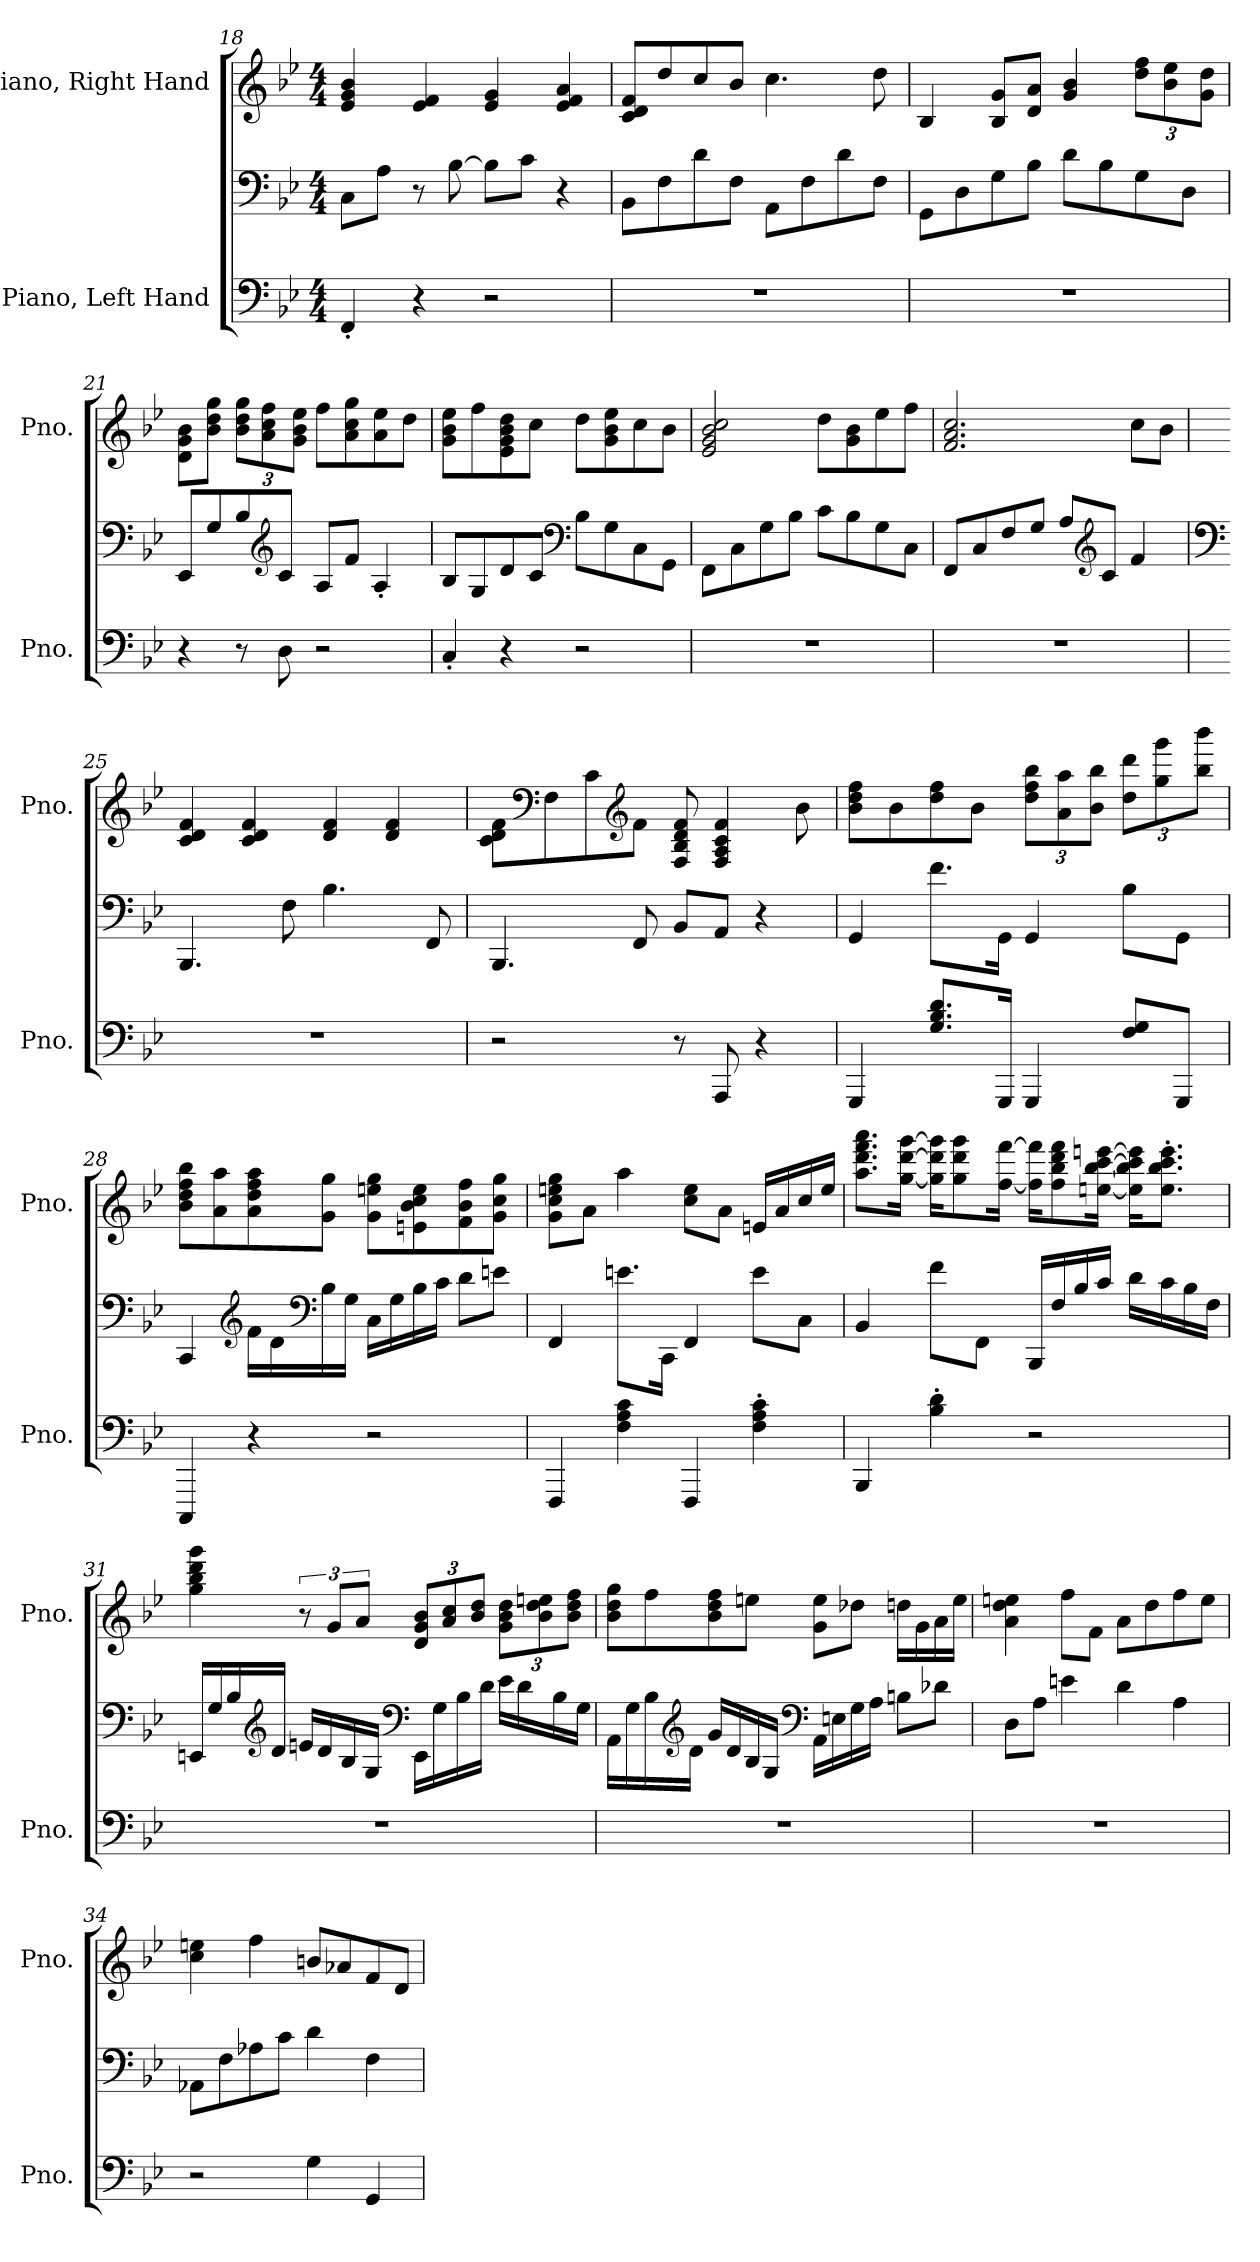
**kern	**kern	**kern
*part2	*part2	*part1
*staff3	*staff2	*staff1
*I"Piano, Left Hand	*	*I"Piano, Right Hand
*I'Pno.	*	*I'Pno.
*clefF4	*clefF4	*clefG2
*k[b-e-]	*k[b-e-]	*k[b-e-]
*M4/4	*M4/4	*M4/4
=18	=18	=18
4FF'/	8C\L	4e-/ 4g/ 4b-/
.	8A\J	.
4r	8r	4e-/ 4f/
.	[8B-\	.
2r	8B-\L]	4e-/ 4g/
.	8c\J	.
.	4r	4e-/ 4f/ 4a/
=19	=19	=19
1r	8BB-\L	8c/ 8d/ 8f/L
.	8F\	8dd/
.	8d\	8cc/
.	8F\J	8b-/J
.	8AA\L	4.cc\
.	8F\	.
.	8d\	.
.	8F\J	8dd\
!!LO:LB:g=z
=20	=20	=20
1r	8GG\L	4B-/
.	8D\	.
.	8G\	8B-/ 8g/L
.	8B-\J	8d/ 8a/J
.	8d\L	4g/ 4b-/
.	8B-\	.
*	*	*Xbrackettup
.	8G\	12dd\ 12ff\L
.	.	12b-\ 12ee-\
.	8D\J	.
.	.	12g\ 12dd\J
=21	=21	=21
4r	8EE-/L	8d\ 8g\ 8b-\L
.	8G/	8b-\ 8dd\ 8gg\J
8r	8B-/	12b-\ 12dd\ 12gg\L
.	.	12a\ 12cc\ 12ff\
*	*clefG2	*
8D\	8c/J	.
.	.	12g\ 12b-\ 12ee-\J
2r	8A/L	8ff\L
.	8f/J	8a\ 8cc\ 8gg\
.	4A'/	8a\ 8ee-\
.	.	8dd\J
=22	=22	=22
4C'/	8B-/L	8g\ 8b-\ 8ee-\L
.	8G/	8ff\
4r	8d/	8e-\ 8g\ 8b-\ 8dd\
.	8c/J	8cc\J
*	*clefF4	*
2r	8B-\L	8dd\L
.	8G\	8g\ 8b-\ 8ee-\
.	8C\	8cc\
.	8GG\J	8b-\J
=23	=23	=23
1r	8FF\L	2e-/ 2g/ 2b-/ 2cc/
.	8C\	.
.	8G\	.
.	8B-\J	.
.	8c\L	8dd\L
.	8B-\	8g\ 8b-\
.	8G\	8ee-\
.	8C\J	8ff\J
!!LO:LB:g=z
=24	=24	=24
1r	8FF/L	2.f/ 2.a/ 2.cc/
.	8C/	.
.	8F/	.
.	8G/J	.
.	8A/L	.
*	*clefG2	*
.	8c/J	.
.	4f/	8cc\L
.	.	8b-\J
=25	=25	=25
*	*clefF4	*
1r	4.BBB-/	4c/ 4d/ 4f/
.	.	4c/ 4d/ 4f/
.	8F\	.
.	4.B-\	4d/ 4f/
.	.	4d/ 4f/
.	8FF/	.
=26	=26	=26
2r	4.BBB-/	8c\ 8d\ 8f\L
*	*	*clefF4
.	.	8F\
.	.	8c\
*	*	*clefG2
.	8FF/	8f\J
8r	8BB-/L	8F/ 8B-/ 8d/ 8f/
8AAA/	8AA/J	4F/ 4A/ 4c/ 4f/
4r	4r	.
.	.	8b-\
!!LO:LB:g=z
=27	=27	=27
4GGG/	4GG/	8b-\ 8dd\ 8ff\L
.	.	8b-\
8.G/ 8.B-/ 8.d/L	8.f\L	8dd\ 8ff\
.	.	8b-\J
16GGG/Jk	16GG\Jk	.
4GGG/	4GG/	12dd\ 12ff\ 12bb-\L
.	.	12a\ 12aa\
.	.	12b-\ 12bb-\J
8F/ 8G/L	8B-\L	12dd\ 12ddd\L
.	.	12gg\ 12ggg\
8GGG/J	8GG\J	.
.	.	12bb-\ 12bbb-\J
=28	=28	=28
4CCC/	4CC/	8b-\ 8dd\ 8ff\ 8bb-\L
.	.	8a\ 8aa\
*	*clefG2	*
4r	16f\LL	8a\ 8dd\ 8ff\ 8aa\
.	16d\	.
*	*clefF4	*
.	16B-\	8g\ 8gg\J
.	16G\JJ	.
2r	16C\LL	8g\ 8een\ 8gg\L
.	16G\	.
.	16B-\	8en\ 8b-\ 8cc\ 8ee\
.	16c\JJ	.
.	8d\L	8f\ 8b-\ 8ff\
.	8en\J	8g\ 8cc\ 8gg\J
=29	=29	=29
4FFF/	4FF/	8g\ 8cc\ 8een\ 8gg\L
.	.	8a\J
4F\ 4A\ 4c\	8.en\L	4aa\
.	16CC\Jk	.
4FFF/	4FF/	8cc\ 8ee\L
.	.	8a\J
4F\' 4A\' 4c\'	8e\L	16en/LL
.	.	16a/
.	8C\J	16cc/
.	.	16ee/JJ
!!LO:PB:g=z
=30	=30	=30
4BBB-/	4BB-/	8.aa\ 8.ddd\ 8.fff\ 8.aaa\L
.	.	[16gg\ [16ddd\ [16ggg\Jk
4B-\' 4d\'	8f\L	16gg\] 16ddd\] 16ggg\]KL
.	.	8gg\ 8ddd\ 8ggg\
.	8FF\J	.
.	.	[16ff\ [16fff\Jk
2r	16BBB-/LL	16ff\] 16fff\]KL
.	16F/	8ff\ 8bb-\ 8ddd\ 8fff\
.	16B-/	.
.	16c/JJ	[16een\ [16bb-\ [16ccc\ [16eeen\Jk
.	16d\LL	16ee\] 16bb-\] 16ccc\] 16eee\]KL
.	16c\	8.ee\' 8.bb-\' 8.ccc\' 8.eee\'J
.	16B-\	.
.	16F\JJ	.
=31	=31	=31
1r	16EEn/LL	4gg\ 4bb-\ 4ddd\ 4ggg\
.	16G/	.
.	16B-/	.
*	*clefG2	*
.	16d/JJ	.
*	*	*brackettup
.	16en/LL	12r
.	16d/	.
.	.	12g/L
.	16B-/	.
.	.	12a/J
.	16G/JJ	.
*	*clefF4	*
*	*	*Xbrackettup
.	16EE\LL	12d/ 12g/ 12b-/L
.	16G\	.
.	.	12a/ 12cc/
.	16B-\	.
.	.	12b-/ 12dd/J
.	16d\JJ	.
.	16e\LL	12g\ 12b-\ 12dd\L
.	16d\	.
.	.	12b-\ 12dd\ 12een\
.	16B-\	.
.	.	12b-\ 12dd\ 12ff\J
.	16G\JJ	.
!!LO:LB:g=z
=32	=32	=32
1r	16AA\LL	8b-\ 8dd\ 8gg\L
.	16G\	.
.	16B-\	8ff\
*	*clefG2	*
.	16d\JJ	.
.	16g/LL	8b-\ 8dd\ 8ff\
.	16d/	.
.	16B-/	8een\J
.	16G/JJ	.
*	*clefF4	*
.	16AA\LL	8g\ 8ee\L
.	16En\	.
.	16G\	8dd-X\J
.	16A\JJ	.
.	8Bn\L	16ddn\LL
.	.	16g\
.	8d-X\J	16a\
.	.	16ee\JJ
=33	=33	=33
1r	8D\L	4a\ 4dd\ 4een\
.	8A\J	.
.	4en\	8ff\L
.	.	8f\J
.	4d\	8a\L
.	.	8dd\
.	4A\	8ff\
.	.	8ee\J
=34	=34	=34
2r	8AA-X\L	4cc\ 4een\
.	8F\	.
.	8A-X\	4ff\
.	8c\J	.
4G\	4d\	8bn/L
.	.	8a-X/
4GG/	4F\	8f/
.	.	8d/J
=	=	=
*-	*-	*-
